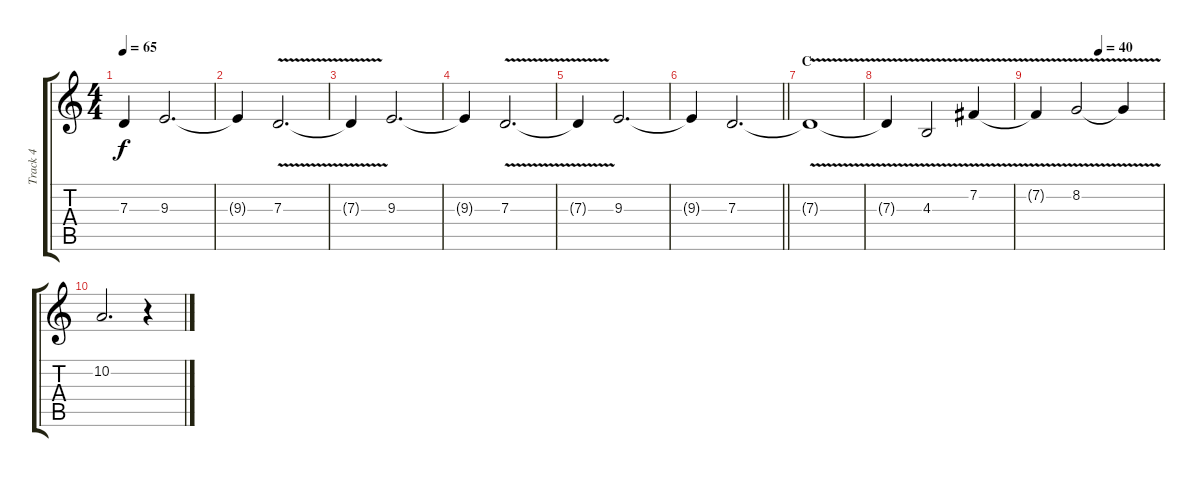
\track ("Track 4" "Track 4") {instrument cello}
\staff {score tabs}
\tuning (E4 B3 G3 D3 A2 E2) {hide}
\ts (4 4)
\tempo 65
\clef g2
\ks c
7.3{t}.4{dy f} 9.3.2{d} |
9.3{t}.4 7.3{v}.2{d} |
7.3{t}.4 9.3.2{d} |
9.3{t}.4 7.3{v}.2{d} |
7.3{t}.4 9.3.2{d} |
\barLineRight lightlight
9.3{t}.4 7.3.2{d} |
\section ("" "C")
7.3{v t}.1 |
7.3{t}.4 4.3{v}.2 7.2{v}.4 |
\tempo (40 0.5)
7.2{t}.4 8.2{v}.2 8.2{v t}.4 |
10.2.2{d volume 2} r.4
